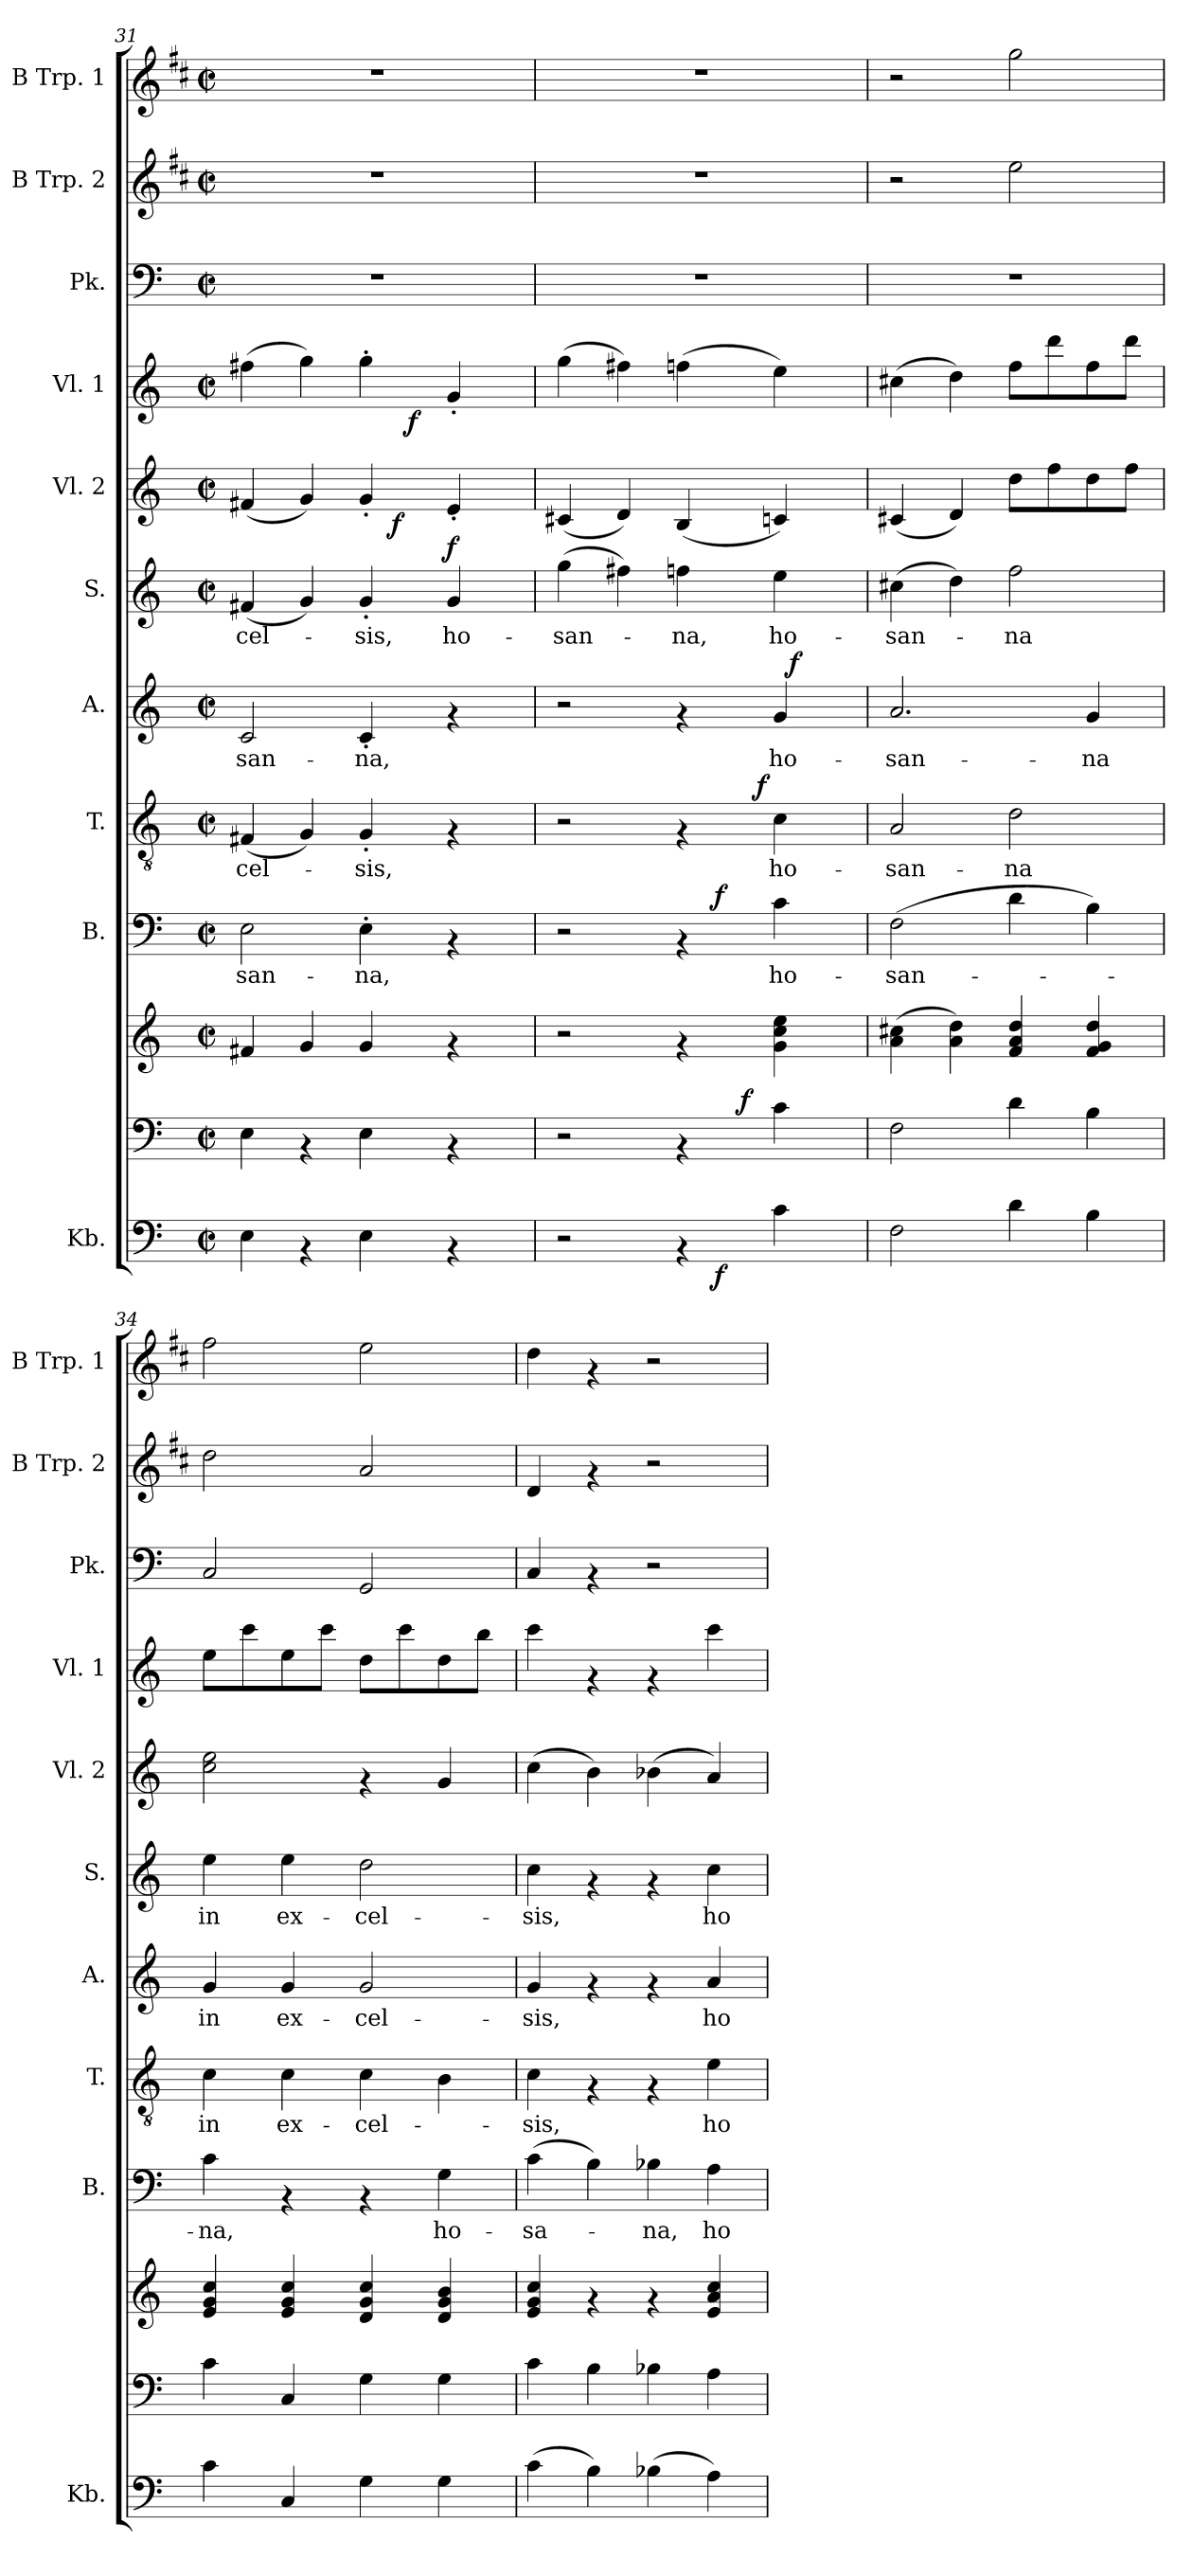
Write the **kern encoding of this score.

**kern	**dynam	**kern	**kern	**dynam	**kern	**text	**dynam	**kern	**text	**dynam	**kern	**text	**dynam	**kern	**text	**dynam	**kern	**dynam	**kern	**dynam	**kern	**kern	**kern
*part11	*part11	*part10	*part10	*part10	*part9	*part9	*part9	*part8	*part8	*part8	*part7	*part7	*part7	*part6	*part6	*part6	*part5	*part5	*part4	*part4	*part3	*part2	*part1
*staff12	*staff12	*staff11	*staff10	*staff10/11	*staff9	*staff9	*staff9	*staff8	*staff8	*staff8	*staff7	*staff7	*staff7	*staff6	*staff6	*staff6	*staff5	*staff5	*staff4	*staff4	*staff3	*staff2	*staff1
*I"Kb.	*	*	*	*	*I"B.	*	*	*I"T.	*	*	*I"A.	*	*	*I"S.	*	*	*I"Vl. 2	*	*I"Vl. 1	*	*I"Pk.	*I"B Trp. 2	*I"B Trp. 1
*I'Kb.	*	*	*	*	*I'B.	*	*	*I'T.	*	*	*I'A.	*	*	*I'S.	*	*	*I'Vl. 2	*	*I'Vl. 1	*	*I'Pk.	*I'B Trp. 2	*I'B Trp. 1
!!LO:PB:g=z
*clefF4	*	*clefF4	*clefG2	*	*clefF4	*	*	*clefGv2	*	*	*clefG2	*	*	*clefG2	*	*	*clefG2	*	*clefG2	*	*clefF4	*clefG2	*clefG2
*	*	*	*	*	*	*	*	*	*	*	*	*	*	*	*	*	*	*	*	*	*	*ITrd1c2	*ITrd1c2
*k[]	*	*k[]	*k[]	*	*k[]	*	*	*k[]	*	*	*k[]	*	*	*k[]	*	*	*k[]	*	*k[]	*	*k[]	*k[]	*k[]
*C:	*	*C:	*C:	*	*C:	*	*	*C:	*	*	*C:	*	*	*C:	*	*	*C:	*	*C:	*	*C:	*C:	*C:
*M2/2	*	*M2/2	*M2/2	*	*M2/2	*	*	*M2/2	*	*	*M2/2	*	*	*M2/2	*	*	*M2/2	*	*M2/2	*	*M2/2	*M2/2	*M2/2
*met(c|)	*	*met(c|)	*met(c|)	*	*met(c|)	*	*	*met(c|)	*	*	*met(c|)	*	*	*met(c|)	*	*	*met(c|)	*	*met(c|)	*	*met(c|)	*met(c|)	*met(c|)
=31	=31	=31	=31	=31	=31	=31	=31	=31	=31	=31	=31	=31	=31	=31	=31	=31	=31	=31	=31	=31	=31	=31	=31
!	!	!	!	!	!	!LO:LY:b	!	!	!LO:LY:b	!	!	!LO:LY:b	!	!	!LO:LY:b	!	!	!	!	!	!	!	!
*	*	*	*	*	*	*	*	*	*	*	*	*	*	*	*	*	*^	*	*^	*	*	*	*
4E\	.	4E\	4f#X/	.	2E\	-san-	.	(<4F#X/	-cel-	.	2c/	-san-	.	(<4f#X/	-cel-	.	(<4f#X/	2ryy	.	(>4ff#X\	2ryy	.	1r	1r	1r
4rAA	.	4rAA	4g/	.	.	.	.	4G/)	.	.	.	.	.	4g/)	.	.	4g/)	.	.	4gg\)	.	.	.	.	.
!	!	!	!	!	!	!LO:LY:b	!	!	!LO:LY:b	!	!	!LO:LY:b	!	!	!LO:LY:b	!	!	!	!	!	!	!	!	!	!
4E\	.	4E\	4g/	.	4E'>\	-na,	.	4G'</	-sis,	.	4c'</	-na,	.	4g'</	-sis,	.	4g'</	16.ryy	.	4gg'>\	8ryy	.	.	.	.
!	!	!	!	!	!	!	!	!	!	!	!	!	!	!	!	!	!	!	!LO:DY:b	!	!	!	!	!	!
.	.	.	.	.	.	.	.	.	.	.	.	.	.	.	.	.	.	4ryy	f	.	.	.	.	.	.
!	!	!	!	!	!	!	!	!	!	!	!	!	!	!	!	!	!	!	!	!	!	!LO:DY:b	!	!	!
.	.	.	.	.	.	.	.	.	.	.	.	.	.	.	.	.	.	.	.	.	4.ryy	f	.	.	.
!	!	!	!	!	!	!	!	!	!	!	!	!	!	!	!LO:LY:b	!LO:DY:a	!	!	!	!	!	!	!	!	!
4rAA	.	4rAA	4rf	.	4rAA	.	.	4rF	.	.	4rf	.	.	4g/	ho-	f	4e'</	.	.	4g'</	.	.	.	.	.
.	.	.	.	.	.	.	.	.	.	.	.	.	.	.	.	.	.	8ryy	.	.	.	.	.	.	.
.	.	.	.	.	.	.	.	.	.	.	.	.	.	.	.	.	.	32ryy	.	.	.	.	.	.	.
=32	=32	=32	=32	=32	=32	=32	=32	=32	=32	=32	=32	=32	=32	=32	=32	=32	=32	=32	=32	=32	=32	=32	=32	=32	=32
!	!	!	!	!	!	!	!	!	!	!	!	!	!	!	!LO:LY:b	!	!	!	!	!	!	!	!	!	!
*	*	*	*	*	*	*	*	*	*	*	*	*	*	*	*	*	*v	*v	*	*	*	*	*	*	*
*^	*	*^	*	*	*^	*	*	*^	*	*	*^	*	*	*	*	*	*	*	*v	*v	*	*	*	*
2r	2ryy	.	2r	2ryy	2r	.	2r	2ryy	.	.	2r	2ryy	.	.	2r	2ryy	.	.	(>4gg\	-san-	.	(<4c#X/	.	(>4gg\	.	1r	1r	1r
.	.	.	.	.	.	.	.	.	.	.	.	.	.	.	.	.	.	.	4ff#X\)	.	.	4d/)	.	4ff#X\)	.	.	.	.
!	!	!	!	!	!	!	!	!	!	!	!	!	!	!	!	!	!	!	!	!LO:LY:b	!	!	!	!	!	!	!	!
4rAA	8ryy	.	4rAA	8.ryy	4rf	.	4rAA	8ryy	.	.	4rF	8..ryy	.	.	4rf	4ryy	.	.	4ffn\	-na,	.	(<4B/	.	(>4ffn\	.	.	.	.
!	!	!LO:DY:b	!	!	!	!	!	!	!	!LO:DY:a	!	!	!	!	!	!	!	!	!	!	!	!	!	!	!	!	!	!
.	4.ryy	f	.	.	.	.	.	4.ryy	.	f	.	.	.	.	.	.	.	.	.	.	.	.	.	.	.	.	.	.
!	!	!	!	!	!	!LO:DY:a=2	!	!	!	!	!	!	!	!	!	!	!	!	!	!	!	!	!	!	!	!	!	!
.	.	.	.	4ryy	.	f	.	.	.	.	.	.	.	.	.	.	.	.	.	.	.	.	.	.	.	.	.	.
!	!	!	!	!	!	!	!	!	!	!	!	!	!	!LO:DY:a	!	!	!	!	!	!	!	!	!	!	!	!	!	!
.	.	.	.	.	.	.	.	.	.	.	.	4ryy	.	f	.	.	.	.	.	.	.	.	.	.	.	.	.	.
!	!	!	!	!	!	!	!	!	!LO:LY:b	!	!	!	!LO:LY:b	!	!	!	!LO:LY:b	!	!	!LO:LY:b	!	!	!	!	!	!	!	!
4c\	.	.	4c\	.	4g\ 4cc\ 4ee\	.	4c\	.	ho-	.	4c\	.	ho-	.	4g/	32ryy	ho-	.	4ee\	ho-	.	4cn/)	.	4ee\)	.	.	.	.
!	!	!	!	!	!	!	!	!	!	!	!	!	!	!	!	!	!	!LO:DY:a	!	!	!	!	!	!	!	!	!	!
.	.	.	.	.	.	.	.	.	.	.	.	.	.	.	.	8..ryy	.	f	.	.	.	.	.	.	.	.	.	.
.	.	.	.	16ryy	.	.	.	.	.	.	.	.	.	.	.	.	.	.	.	.	.	.	.	.	.	.	.	.
.	.	.	.	.	.	.	.	.	.	.	.	32ryy	.	.	.	.	.	.	.	.	.	.	.	.	.	.	.	.
=33	=33	=33	=33	=33	=33	=33	=33	=33	=33	=33	=33	=33	=33	=33	=33	=33	=33	=33	=33	=33	=33	=33	=33	=33	=33	=33	=33	=33
!	!	!	!	!	!	!	!	!	!LO:LY:b	!	!	!	!LO:LY:b	!	!	!	!LO:LY:b	!	!	!LO:LY:b	!	!	!	!	!	!	!	!
*v	*v	*	*	*	*	*	*v	*v	*	*	*v	*v	*	*	*v	*v	*	*	*	*	*	*	*	*	*	*	*	*
*	*	*v	*v	*	*	*	*	*	*	*	*	*	*	*	*	*	*	*	*	*	*	*	*	*
2F\	.	2F\	(>4a\ 4cc#X\	.	(>2F\	-san-	.	2A/	-san-	.	2.a/	-san-	.	(>4cc#X\	-san-	.	(<4c#X/	.	(>4cc#X\	.	1r	2r	2r
.	.	.	4a\ 4dd\)	.	.	.	.	.	.	.	.	.	.	4dd\)	.	.	4d/)	.	4dd\)	.	.	.	.
!	!	!	!	!	!	!	!	!	!LO:LY:b	!	!	!	!	!	!LO:LY:b	!	!	!	!	!	!	!	!
4d\	.	4d\	4f/ 4a/ 4dd/	.	4d\	.	.	2d\	-na	.	.	.	.	2ff\	-na	.	8dd\L	.	8ff\L	.	.	2dd\	2ff\
.	.	.	.	.	.	.	.	.	.	.	.	.	.	.	.	.	8ff\	.	8ddd\	.	.	.	.
!	!	!	!	!	!	!	!	!	!	!	!	!LO:LY:b	!	!	!	!	!	!	!	!	!	!	!
4B\	.	4B\	4f/ 4g/ 4dd/	.	4B\)	.	.	.	.	.	4g/	-na	.	.	.	.	8dd\	.	8ff\	.	.	.	.
.	.	.	.	.	.	.	.	.	.	.	.	.	.	.	.	.	8ff\J	.	8ddd\J	.	.	.	.
=34	=34	=34	=34	=34	=34	=34	=34	=34	=34	=34	=34	=34	=34	=34	=34	=34	=34	=34	=34	=34	=34	=34	=34
!	!	!	!	!	!	!LO:LY:b	!	!	!LO:LY:b	!	!	!LO:LY:b	!	!	!LO:LY:b	!	!	!	!	!	!	!	!
4c\	.	4c\	4e/ 4g/ 4cc/	.	4c\	-na,	.	4c\	in	.	4g/	in	.	4ee\	in	.	2cc\ 2ee\	.	8ee\L	.	2C/	2cc\	2ee\
.	.	.	.	.	.	.	.	.	.	.	.	.	.	.	.	.	.	.	8ccc\	.	.	.	.
!	!	!	!	!	!	!	!	!	!LO:LY:b	!	!	!LO:LY:b	!	!	!LO:LY:b	!	!	!	!	!	!	!	!
4C/	.	4C/	4e/ 4g/ 4cc/	.	4rAA	.	.	4c\	ex-	.	4g/	ex-	.	4ee\	ex-	.	.	.	8ee\	.	.	.	.
.	.	.	.	.	.	.	.	.	.	.	.	.	.	.	.	.	.	.	8ccc\J	.	.	.	.
!	!	!	!	!	!	!	!	!	!LO:LY:b	!	!	!LO:LY:b	!	!	!LO:LY:b	!	!	!	!	!	!	!	!
4G\	.	4G\	4d/ 4g/ 4cc/	.	4rAA	.	.	4c\	-cel-	.	2g/	-cel-	.	2dd\	-cel-	.	4rf	.	8dd\L	.	2GG/	2g/	2dd\
.	.	.	.	.	.	.	.	.	.	.	.	.	.	.	.	.	.	.	8ccc\	.	.	.	.
!	!	!	!	!	!	!LO:LY:b	!	!	!	!	!	!	!	!	!	!	!	!	!	!	!	!	!
4G\	.	4G\	4d/ 4g/ 4b/	.	4G\	ho-	.	4B\	.	.	.	.	.	.	.	.	4g/	.	8dd\	.	.	.	.
.	.	.	.	.	.	.	.	.	.	.	.	.	.	.	.	.	.	.	8bb\J	.	.	.	.
=35	=35	=35	=35	=35	=35	=35	=35	=35	=35	=35	=35	=35	=35	=35	=35	=35	=35	=35	=35	=35	=35	=35	=35
!	!	!	!	!	!	!LO:LY:b	!	!	!LO:LY:b	!	!	!LO:LY:b	!	!	!LO:LY:b	!	!	!	!	!	!	!	!
(>4c\	.	4c\	4e/ 4g/ 4cc/	.	(>4c\	-sa-	.	4c\	-sis,	.	4g/	-sis,	.	4cc\	-sis,	.	(>4cc\	.	4ccc\	.	4C/	4c/	4cc\
4B\)	.	4B\	4rf	.	4B\)	.	.	4rF	.	.	4rf	.	.	4rf	.	.	4b\)	.	4rf	.	4rAA	4rf	4rf
!	!	!	!	!	!	!LO:LY:b	!	!	!	!	!	!	!	!	!	!	!	!	!	!	!	!	!
(>4B-X\	.	4B-X\	4rf	.	4B-X\	-na,	.	4rF	.	.	4rf	.	.	4rf	.	.	(>4b-X\	.	4rf	.	2r	2r	2r
!	!	!	!	!	!	!LO:LY:b	!	!	!LO:LY:b	!	!	!LO:LY:b	!	!	!LO:LY:b	!	!	!	!	!	!	!	!
4A\)	.	4A\	4e/ 4a/ 4cc/	.	4A\	ho-	.	4e\	ho-	.	4a/	ho-	.	4cc\	ho-	.	4a/)	.	4ccc\	.	.	.	.
=	=	=	=	=	=	=	=	=	=	=	=	=	=	=	=	=	=	=	=	=	=	=	=
*-	*-	*-	*-	*-	*-	*-	*-	*-	*-	*-	*-	*-	*-	*-	*-	*-	*-	*-	*-	*-	*-	*-	*-
